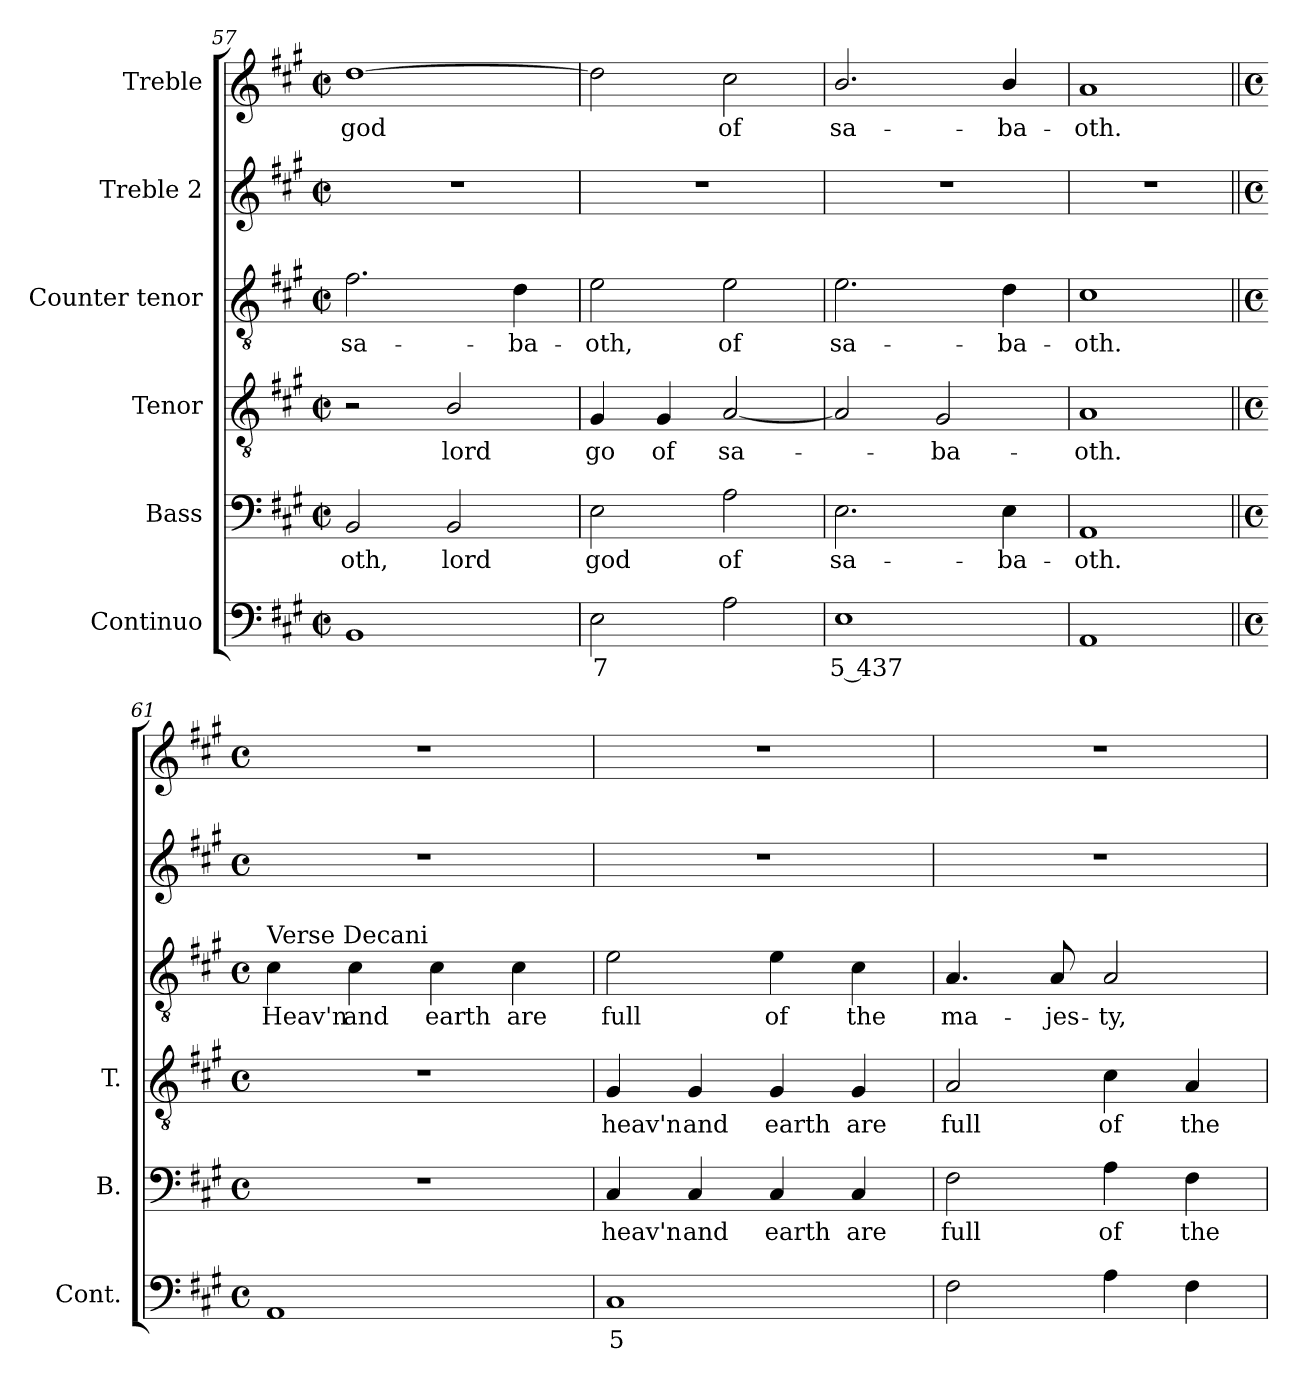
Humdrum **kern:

**kern	**text	**kern	**text	**kern	**text	**kern	**text	**kern	**kern	**text
*part6	*part6	*part5	*part5	*part4	*part4	*part3	*part3	*part2	*part1	*part1
*staff6	*staff6	*staff5	*staff5	*staff4	*staff4	*staff3	*staff3	*staff2	*staff1	*staff1
*I"Continuo	*	*I"Bass	*	*I"Tenor	*	*I"Counter tenor	*	*I"Treble 2	*I"Treble	*
*I'Cont.	*	*I'B.	*	*I'T.	*	*	*	*	*	*
*clefF4	*	*clefF4	*	*clefGv2	*	*clefGv2	*	*clefG2	*clefG2	*
*	*	*	*	*ITrd7c12	*	*ITrd7c12	*	*	*	*
*k[f#c#g#]	*	*k[f#c#g#]	*	*k[f#c#g#]	*	*k[f#c#g#]	*	*k[f#c#g#]	*k[f#c#g#]	*
*A:	*	*A:	*	*A:	*	*A:	*	*A:	*A:	*
*M2/2	*	*M2/2	*	*M2/2	*	*M2/2	*	*M2/2	*M2/2	*
*met(c|)	*	*met(c|)	*	*met(c|)	*	*met(c|)	*	*met(c|)	*met(c|)	*
=57	=57	=57	=57	=57	=57	=57	=57	=57	=57	=57
!	!	!	!LO:LY:b:color=#000000	!	!	!	!	!	!	!
!	!	!	!	!	!	!	!LO:LY:b:color=#000000	!	!	!
!	!	!	!	!	!	!	!	!	!	!LO:LY:b:color=#000000
1BBi	.	2BBi/	-oth,	2r	.	2.F#i\	sa-	1r	[1ddi	god
!	!	!	!LO:LY:b:color=#000000	!	!	!	!	!	!	!
!	!	!	!	!	!LO:LY:b:color=#000000	!	!	!	!	!
.	.	2BBi/	lord	2BBi/	lord	.	.	.	.	.
!	!	!	!	!	!	!	!LO:LY:b:color=#000000	!	!	!
.	.	.	.	.	.	4Di\	-ba-	.	.	.
=58	=58	=58	=58	=58	=58	=58	=58	=58	=58	=58
!	!LO:LY:b:color=#000000	!	!	!	!	!	!	!	!	!
!	!	!	!LO:LY:b:color=#000000	!	!	!	!	!	!	!
!	!	!	!	!	!LO:LY:b:color=#000000	!	!	!	!	!
!	!	!	!	!	!	!	!LO:LY:b:color=#000000	!	!	!
2Ei\	7	2Ei\	god	4GG#i/	go	2Ei\	-oth,	1r	2ddi\]	.
!	!	!	!	!	!LO:LY:b:color=#000000	!	!	!	!	!
.	.	.	.	4GG#i/	of	.	.	.	.	.
!	!	!	!LO:LY:b:color=#000000	!	!	!	!	!	!	!
!	!	!	!	!	!LO:LY:b:color=#000000	!	!	!	!	!
!	!	!	!	!	!	!	!LO:LY:b:color=#000000	!	!	!
!	!	!	!	!	!	!	!	!	!	!LO:LY:b:color=#000000
2Ai\	.	2Ai\	of	[2AAi/	sa-	2Ei\	of	.	2cc#i\	of
=59	=59	=59	=59	=59	=59	=59	=59	=59	=59	=59
!	!LO:LY:b:color=#000000	!	!	!	!	!	!	!	!	!
!	!	!	!LO:LY:b:color=#000000	!	!	!	!	!	!	!
!	!	!	!	!	!	!	!LO:LY:b:color=#000000	!	!	!
!	!	!	!	!	!	!	!	!	!	!LO:LY:b:color=#000000
1Ei	5 437	2.Ei\	sa-	2AAi/]	.	2.Ei\	sa-	1r	2.bi/	sa-
!	!	!	!	!	!LO:LY:b:color=#000000	!	!	!	!	!
.	.	.	.	2GG#i/	-ba-	.	.	.	.	.
!	!	!	!LO:LY:b:color=#000000	!	!	!	!	!	!	!
!	!	!	!	!	!	!	!LO:LY:b:color=#000000	!	!	!
!	!	!	!	!	!	!	!	!	!	!LO:LY:b:color=#000000
.	.	4Ei\	-ba-	.	.	4Di\	-ba-	.	4bi/	-ba-
=60	=60	=60	=60	=60	=60	=60	=60	=60	=60	=60
!	!	!	!LO:LY:b:color=#000000	!	!	!	!	!	!	!
!	!	!	!	!	!LO:LY:b:color=#000000	!	!	!	!	!
!	!	!	!	!	!	!	!LO:LY:b:color=#000000	!	!	!
!	!	!	!	!	!	!	!	!	!	!LO:LY:b:color=#000000
1AAi	.	1AAi	-oth.	1AAi	-oth.	1C#i	-oth.	1r	1ai	-oth.
!!LO:PB:g=z
=61||	=61||	=61||	=61||	=61||	=61||	=61||	=61||	=61||	=61||	=61||
*M4/4	*	*M4/4	*	*M4/4	*	*M4/4	*	*M4/4	*M4/4	*
*met(c)	*	*met(c)	*	*met(c)	*	*met(c)	*	*met(c)	*met(c)	*
!	!	!	!	!	!	!LO:TX:a:t=Verse Decani	!	!	!	!
!	!	!	!	!	!	!	!LO:LY:b:color=#000000	!	!	!
1AAi	.	1r	.	1r	.	4C#i\	Heav'n	1r	1r	.
!	!	!	!	!	!	!	!LO:LY:b:color=#000000	!	!	!
.	.	.	.	.	.	4C#i\	and	.	.	.
!	!	!	!	!	!	!	!LO:LY:b:color=#000000	!	!	!
.	.	.	.	.	.	4C#i\	earth	.	.	.
!	!	!	!	!	!	!	!LO:LY:b:color=#000000	!	!	!
.	.	.	.	.	.	4C#i\	are	.	.	.
=62	=62	=62	=62	=62	=62	=62	=62	=62	=62	=62
!	!LO:LY:b:color=#000000	!	!	!	!	!	!	!	!	!
!	!	!	!LO:LY:b:color=#000000	!	!	!	!	!	!	!
!	!	!	!	!	!LO:LY:b:color=#000000	!	!	!	!	!
!	!	!	!	!	!	!	!LO:LY:b:color=#000000	!	!	!
1C#i	5	4C#i/	heav'n	4GG#i/	heav'n	2Ei\	full	1r	1r	.
!	!	!	!LO:LY:b:color=#000000	!	!	!	!	!	!	!
!	!	!	!	!	!LO:LY:b:color=#000000	!	!	!	!	!
.	.	4C#i/	and	4GG#i/	and	.	.	.	.	.
!	!	!	!LO:LY:b:color=#000000	!	!	!	!	!	!	!
!	!	!	!	!	!LO:LY:b:color=#000000	!	!	!	!	!
!	!	!	!	!	!	!	!LO:LY:b:color=#000000	!	!	!
.	.	4C#i/	earth	4GG#i/	earth	4Ei\	of	.	.	.
!	!	!	!LO:LY:b:color=#000000	!	!	!	!	!	!	!
!	!	!	!	!	!LO:LY:b:color=#000000	!	!	!	!	!
!	!	!	!	!	!	!	!LO:LY:b:color=#000000	!	!	!
.	.	4C#i/	are	4GG#i/	are	4C#i\	the	.	.	.
=63	=63	=63	=63	=63	=63	=63	=63	=63	=63	=63
!	!	!	!LO:LY:b:color=#000000	!	!	!	!	!	!	!
!	!	!	!	!	!LO:LY:b:color=#000000	!	!	!	!	!
!	!	!	!	!	!	!	!LO:LY:b:color=#000000	!	!	!
2F#i\	.	2F#i\	full	2AAi/	full	4.AAi/	ma-	1r	1r	.
!	!	!	!	!	!	!	!LO:LY:b:color=#000000	!	!	!
.	.	.	.	.	.	8AAi/	-jes-	.	.	.
!	!	!	!LO:LY:b:color=#000000	!	!	!	!	!	!	!
!	!	!	!	!	!LO:LY:b:color=#000000	!	!	!	!	!
!	!	!	!	!	!	!	!LO:LY:b:color=#000000	!	!	!
4Ai\	.	4Ai\	of	4C#i\	of	2AAi/	-ty,	.	.	.
!	!	!	!LO:LY:b:color=#000000	!	!	!	!	!	!	!
!	!	!	!	!	!LO:LY:b:color=#000000	!	!	!	!	!
4F#i\	.	4F#i\	the	4AAi/	the	.	.	.	.	.
=	=	=	=	=	=	=	=	=	=	=
*-	*-	*-	*-	*-	*-	*-	*-	*-	*-	*-
